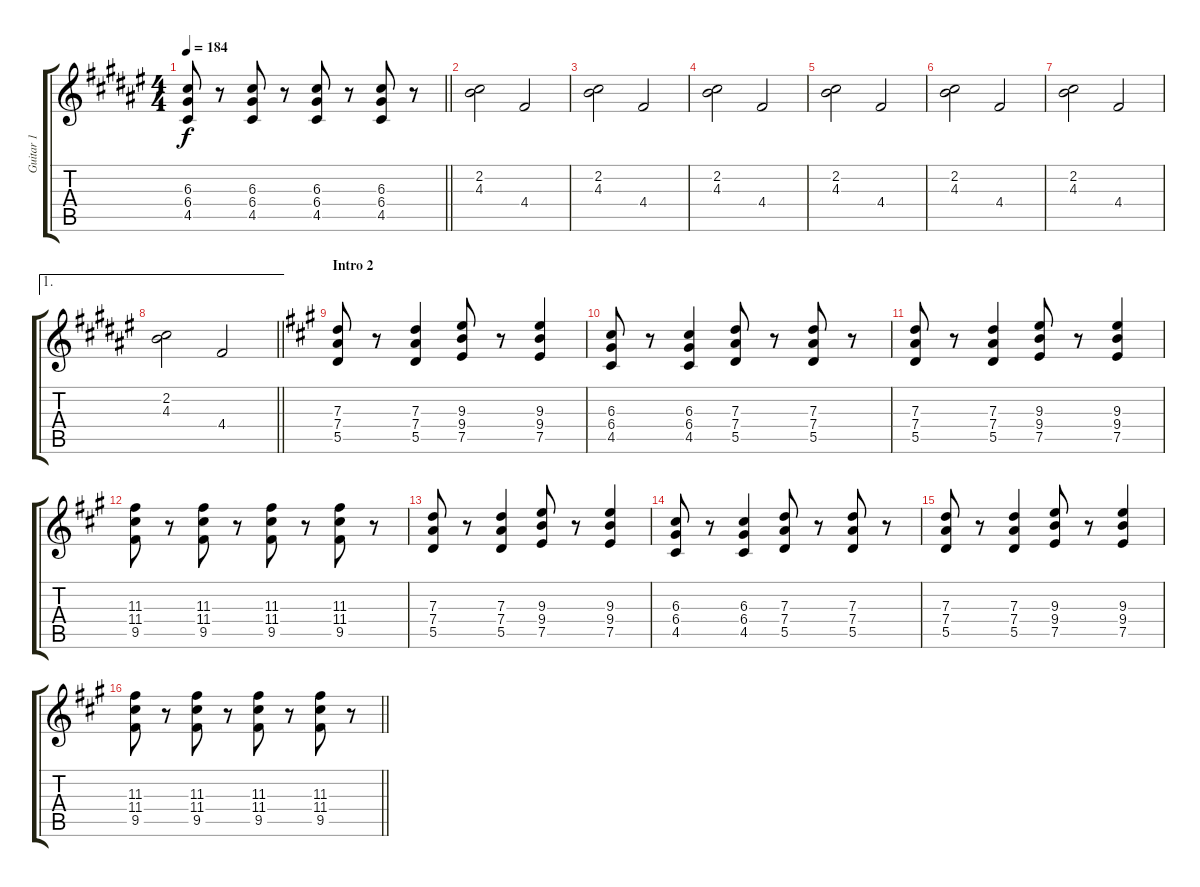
\track ("Guitar 1" "Guitar 1") {instrument overdrivenguitar}
\staff {score tabs}
\tuning (E4 B3 G3 D3 A2 E2) {hide}
\ts (4 4)
\tempo 184
\clef g2
\barLineRight lightlight
\ks f#
(6.3 6.4 4.5).8{dy f} r.8 (6.3 6.4 4.5).8 r.8 (6.3 6.4 4.5).8 r.8 (6.3 6.4 4.5).8 r.8 |
(2.2 4.3).2 4.4.2 |
(2.2 4.3).2 4.4.2 |
(2.2 4.3).2 4.4.2 |
(2.2 4.3).2 4.4.2 |
(2.2 4.3).2 4.4.2 |
(2.2 4.3).2 4.4.2 |
\ae 1
\barLineRight lightlight
(2.2 4.3).2 4.4.2 |
\section ("" "Intro 2")
\ks f#minor
(7.3 7.4 5.5).8 r.8 (7.3 7.4 5.5).4 (9.3 9.4 7.5).8 r.8 (9.3 9.4 7.5).4 |
(6.3 6.4 4.5).8 r.8 (6.3 6.4 4.5).4 (7.3 7.4 5.5).8 r.8 (7.3 7.4 5.5).8 r.8 |
(7.3 7.4 5.5).8 r.8 (7.3 7.4 5.5).4 (9.3 9.4 7.5).8 r.8 (9.3 9.4 7.5).4 |
(11.3 11.4 9.5).8 r.8 (11.3 11.4 9.5).8 r.8 (11.3 11.4 9.5).8 r.8 (11.3 11.4 9.5).8 r.8 |
(7.3 7.4 5.5).8 r.8 (7.3 7.4 5.5).4 (9.3 9.4 7.5).8 r.8 (9.3 9.4 7.5).4 |
(6.3 6.4 4.5).8 r.8 (6.3 6.4 4.5).4 (7.3 7.4 5.5).8 r.8 (7.3 7.4 5.5).8 r.8 |
(7.3 7.4 5.5).8 r.8 (7.3 7.4 5.5).4 (9.3 9.4 7.5).8 r.8 (9.3 9.4 7.5).4 |
\barLineRight lightlight
(11.3 11.4 9.5).8 r.8 (11.3 11.4 9.5).8 r.8 (11.3 11.4 9.5).8 r.8 (11.3 11.4 9.5).8 r.8
